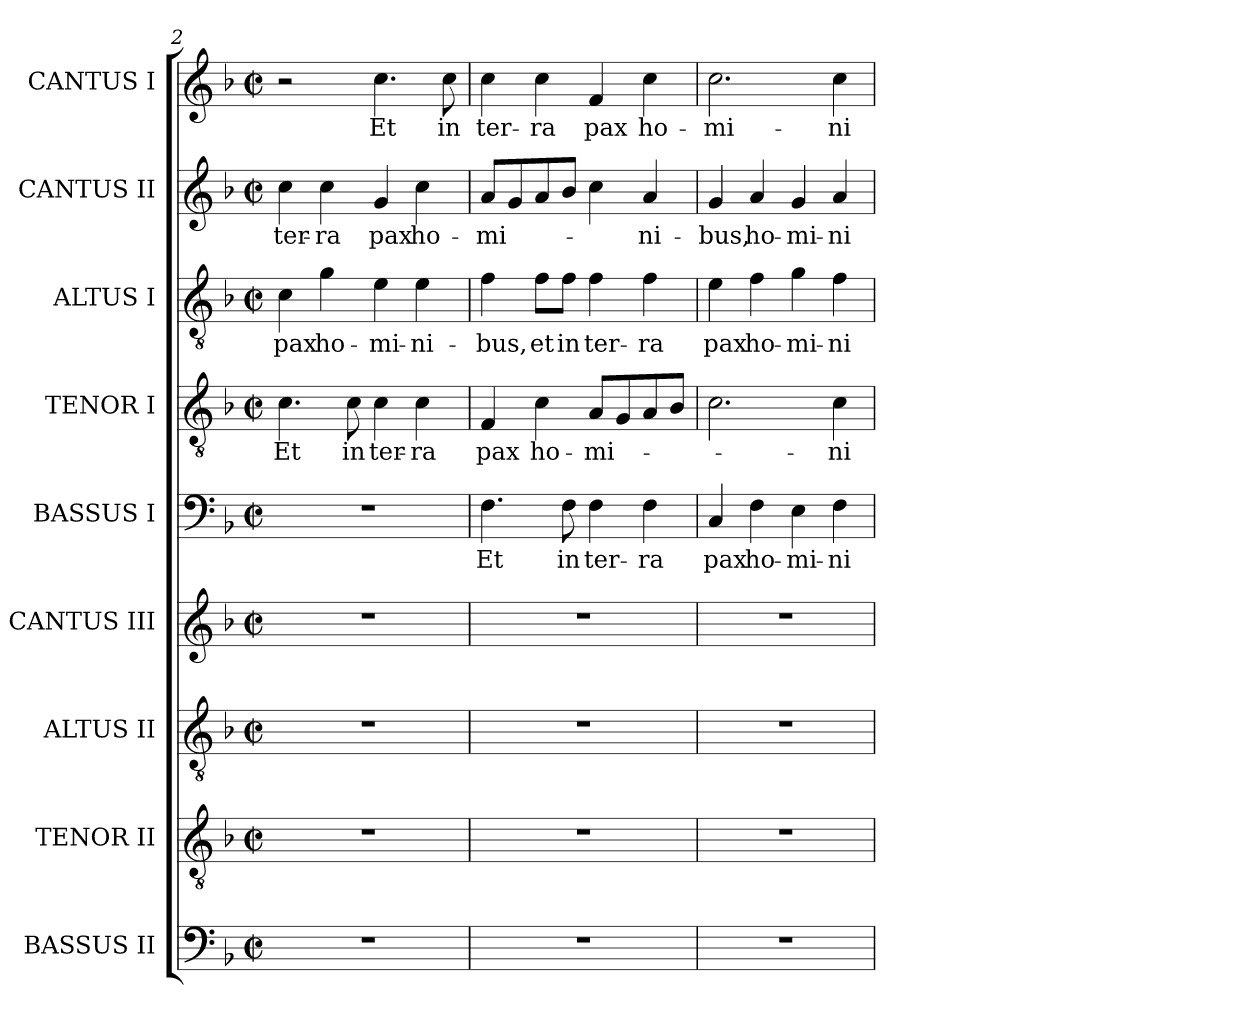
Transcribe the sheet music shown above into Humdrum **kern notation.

**kern	**kern	**kern	**kern	**kern	**text	**kern	**text	**kern	**text	**kern	**text	**kern	**text
*part9	*part8	*part7	*part6	*part5	*part5	*part4	*part4	*part3	*part3	*part2	*part2	*part1	*part1
*staff9	*staff8	*staff7	*staff6	*staff5	*staff5	*staff4	*staff4	*staff3	*staff3	*staff2	*staff2	*staff1	*staff1
*I"BASSUS II	*I"TENOR II	*I"ALTUS II	*I"CANTUS III	*I"BASSUS I	*	*I"TENOR I	*	*I"ALTUS I	*	*I"CANTUS II	*	*I"CANTUS I	*
*I'B. II	*I'T. II	*I'A. II	*I'C. III	*I'B. I	*	*I'T. I	*	*I'A. I	*	*I'C. II	*	*I'C. I	*
*clefF4	*clefGv2	*clefGv2	*clefG2	*clefF4	*	*clefGv2	*	*clefGv2	*	*clefG2	*	*clefG2	*
*	*ITrd7c12	*ITrd7c12	*	*	*	*ITrd7c12	*	*ITrd7c12	*	*	*	*	*
*k[b-]	*k[b-]	*k[b-]	*k[b-]	*k[b-]	*	*k[b-]	*	*k[b-]	*	*k[b-]	*	*k[b-]	*
*F:	*F:	*F:	*F:	*F:	*	*F:	*	*F:	*	*F:	*	*F:	*
*M2/2	*M2/2	*M2/2	*M2/2	*M2/2	*	*M2/2	*	*M2/2	*	*M2/2	*	*M2/2	*
*met(c|)	*met(c|)	*met(c|)	*met(c|)	*met(c|)	*	*met(c|)	*	*met(c|)	*	*met(c|)	*	*met(c|)	*
=2	=2	=2	=2	=2	=2	=2	=2	=2	=2	=2	=2	=2	=2
!	!	!	!	!	!	!	!LO:LY:b:color=#000000	!	!	!	!	!	!
!	!	!	!	!	!	!	!	!	!LO:LY:b:color=#000000	!	!	!	!
!	!	!	!	!	!	!	!	!	!	!	!LO:LY:b:color=#000000	!	!
1r	1r	1r	1r	1r	.	4.Ci\	Et	4Ci\	pax	4cci\	ter-	2r	.
!	!	!	!	!	!	!	!	!	!LO:LY:b:color=#000000	!	!	!	!
!	!	!	!	!	!	!	!	!	!	!	!LO:LY:b:color=#000000	!	!
.	.	.	.	.	.	.	.	4Gi\	ho-	4cci\	-ra	.	.
!	!	!	!	!	!	!	!LO:LY:b:color=#000000	!	!	!	!	!	!
.	.	.	.	.	.	8Ci\	in	.	.	.	.	.	.
!	!	!	!	!	!	!	!LO:LY:b:color=#000000	!	!	!	!	!	!
!	!	!	!	!	!	!	!	!	!LO:LY:b:color=#000000	!	!	!	!
!	!	!	!	!	!	!	!	!	!	!	!LO:LY:b:color=#000000	!	!
!	!	!	!	!	!	!	!	!	!	!	!	!	!LO:LY:b:color=#000000
.	.	.	.	.	.	4Ci\	ter-	4Ei\	-mi-	4gi/	pax	4.cci\	Et
!	!	!	!	!	!	!	!LO:LY:b:color=#000000	!	!	!	!	!	!
!	!	!	!	!	!	!	!	!	!LO:LY:b:color=#000000	!	!	!	!
!	!	!	!	!	!	!	!	!	!	!	!LO:LY:b:color=#000000	!	!
.	.	.	.	.	.	4Ci\	-ra	4Ei\	-ni-	4cci\	ho-	.	.
!	!	!	!	!	!	!	!	!	!	!	!	!	!LO:LY:b:color=#000000
.	.	.	.	.	.	.	.	.	.	.	.	8cci\	in
=3	=3	=3	=3	=3	=3	=3	=3	=3	=3	=3	=3	=3	=3
!	!	!	!	!	!LO:LY:b:color=#000000	!	!	!	!	!	!	!	!
!	!	!	!	!	!	!	!LO:LY:b:color=#000000	!	!	!	!	!	!
!	!	!	!	!	!	!	!	!	!LO:LY:b:color=#000000	!	!	!	!
!	!	!	!	!	!	!	!	!	!	!	!LO:LY:b:color=#000000	!	!
!	!	!	!	!	!	!	!	!	!	!	!	!	!LO:LY:b:color=#000000
1r	1r	1r	1r	4.Fi\	Et	4FFi/	pax	4Fi\	-bus,	8ai/L	-mi-	4cci\	ter-
.	.	.	.	.	.	.	.	.	.	8gi/	.	.	.
!	!	!	!	!	!	!	!LO:LY:b:color=#000000	!	!	!	!	!	!
!	!	!	!	!	!	!	!	!	!LO:LY:b:color=#000000	!	!	!	!
!	!	!	!	!	!	!	!	!	!	!	!	!	!LO:LY:b:color=#000000
.	.	.	.	.	.	4Ci\	ho-	8Fi\L	et	8ai/	.	4cci\	-ra
!	!	!	!	!	!LO:LY:b:color=#000000	!	!	!	!	!	!	!	!
!	!	!	!	!	!	!	!	!	!LO:LY:b:color=#000000	!	!	!	!
.	.	.	.	8Fi\	in	.	.	8Fi\J	in	8b-i/J	.	.	.
!	!	!	!	!	!LO:LY:b:color=#000000	!	!	!	!	!	!	!	!
!	!	!	!	!	!	!	!LO:LY:b:color=#000000	!	!	!	!	!	!
!	!	!	!	!	!	!	!	!	!LO:LY:b:color=#000000	!	!	!	!
!	!	!	!	!	!	!	!	!	!	!	!	!	!LO:LY:b:color=#000000
.	.	.	.	4Fi\	ter-	8AAi/L	-mi-	4Fi\	ter-	4cci\	.	4fi/	pax
.	.	.	.	.	.	8GGi/	.	.	.	.	.	.	.
!	!	!	!	!	!LO:LY:b:color=#000000	!	!	!	!	!	!	!	!
!	!	!	!	!	!	!	!	!	!LO:LY:b:color=#000000	!	!	!	!
!	!	!	!	!	!	!	!	!	!	!	!LO:LY:b:color=#000000	!	!
!	!	!	!	!	!	!	!	!	!	!	!	!	!LO:LY:b:color=#000000
.	.	.	.	4Fi\	-ra	8AAi/	.	4Fi\	-ra	4ai/	-ni-	4cci\	ho-
.	.	.	.	.	.	8BB-i/J	.	.	.	.	.	.	.
=4	=4	=4	=4	=4	=4	=4	=4	=4	=4	=4	=4	=4	=4
!	!	!	!	!	!LO:LY:b:color=#000000	!	!	!	!	!	!	!	!
!	!	!	!	!	!	!	!	!	!LO:LY:b:color=#000000	!	!	!	!
!	!	!	!	!	!	!	!	!	!	!	!LO:LY:b:color=#000000	!	!
!	!	!	!	!	!	!	!	!	!	!	!	!	!LO:LY:b:color=#000000
1r	1r	1r	1r	4Ci/	pax	2.Ci\	.	4Ei\	pax	4gi/	-bus,	2.cci\	-mi-
!	!	!	!	!	!LO:LY:b:color=#000000	!	!	!	!	!	!	!	!
!	!	!	!	!	!	!	!	!	!LO:LY:b:color=#000000	!	!	!	!
!	!	!	!	!	!	!	!	!	!	!	!LO:LY:b:color=#000000	!	!
.	.	.	.	4Fi\	ho-	.	.	4Fi\	ho-	4ai/	ho-	.	.
!	!	!	!	!	!LO:LY:b:color=#000000	!	!	!	!	!	!	!	!
!	!	!	!	!	!	!	!	!	!LO:LY:b:color=#000000	!	!	!	!
!	!	!	!	!	!	!	!	!	!	!	!LO:LY:b:color=#000000	!	!
.	.	.	.	4Ei\	-mi-	.	.	4Gi\	-mi-	4gi/	-mi-	.	.
!	!	!	!	!	!LO:LY:b:color=#000000	!	!	!	!	!	!	!	!
!	!	!	!	!	!	!	!LO:LY:b:color=#000000	!	!	!	!	!	!
!	!	!	!	!	!	!	!	!	!LO:LY:b:color=#000000	!	!	!	!
!	!	!	!	!	!	!	!	!	!	!	!LO:LY:b:color=#000000	!	!
!	!	!	!	!	!	!	!	!	!	!	!	!	!LO:LY:b:color=#000000
.	.	.	.	4Fi\	-ni-	4Ci\	-ni-	4Fi\	-ni-	4ai/	-ni-	4cci\	-ni-
=	=	=	=	=	=	=	=	=	=	=	=	=	=
*-	*-	*-	*-	*-	*-	*-	*-	*-	*-	*-	*-	*-	*-
